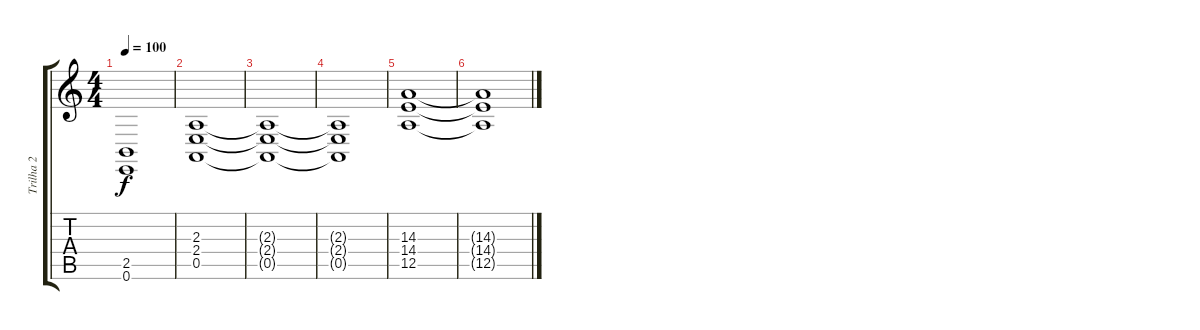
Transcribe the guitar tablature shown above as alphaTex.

\track ("Trilha 2" "Trilha 2") {instrument stringensemble2}
\staff {score tabs}
\tuning (E4 B3 G3 D3 A2 E2) {hide}
\ts (4 4)
\tempo 100
\clef g2
\ks c
(2.5{t} 0.6{t}).1{dy f} |
(2.3 2.4 0.5).1 |
(2.3{t} 2.4{t} 0.5{t}).1 |
(2.3{t} 2.4{t} 0.5{t}).1 |
(14.3 14.4 12.5).1 |
(14.3{t} 14.4{t} 12.5{t}).1
